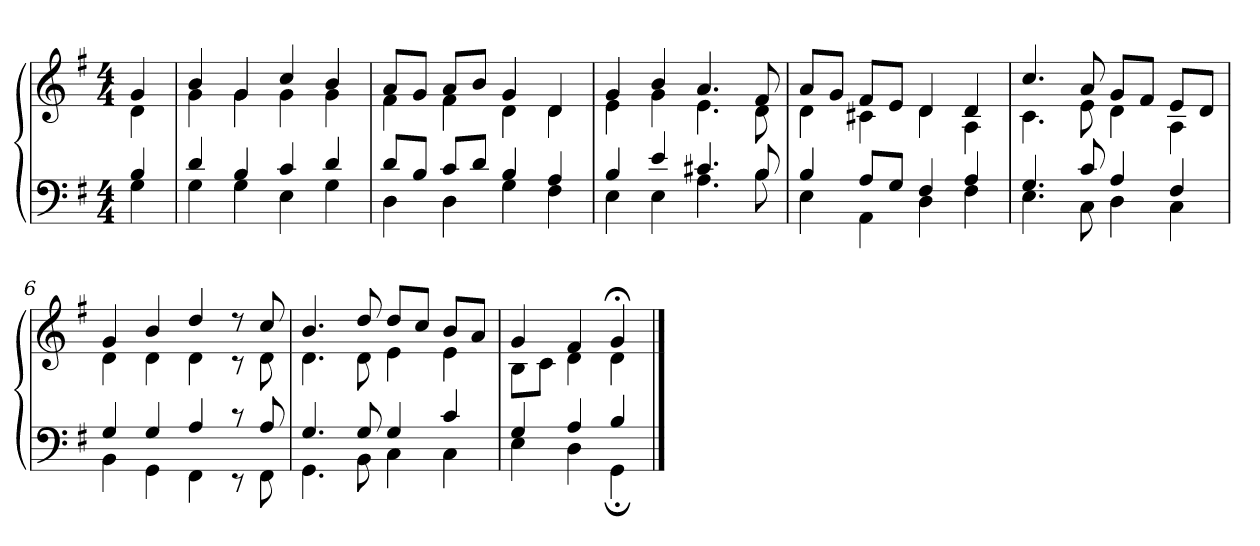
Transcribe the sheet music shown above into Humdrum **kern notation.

**kern	**kern
*part1	*part1
*staff2	*staff1
*clefF4	*clefG2
*k[f#]	*k[f#]
*G:	*G:
*M4/4	*M4/4
=	=
*^	*^
4B	4G	4g	4d
=1	=1	=1	=1
4d	4G	4b	4g
4B	4G	4g	4g
4c	4E	4cc	4g
4d	4G	4b	4g
=2	=2	=2	=2
8dL	4D	8aL	4f#
8BJ	.	8gJ	.
8cL	4D	8aL	4f#
8dJ	.	8bJ	.
4B	4G	4g	4d
4A	4F#	4d	4d
=3	=3	=3	=3
4B	4E	4g	4e
4e	4E	4b	4g
4.c#X	4.A	4.a	4.e
8B	8B	8f#	8d
=4	=4	=4	=4
4B	4E	8aL	4d
.	.	8gJ	.
8AL	4AA	8f#L	4c#X
8GJ	.	8eJ	.
4F#	4D	4d	4d
4A	4F#	4d	4A
=5	=5	=5	=5
4.G	4.E	4.cc	4.c
8c	8C	8a	8e
4A	4D	8gL	4d
.	.	8f#J	.
4F#	4C	8eL	4A
.	.	8dJ	.
=6	=6	=6	=6
4G	4BB	4g	4d
4G	4GG	4b	4d
4A	4FF#	4dd	4d
8r	8r	8r	8r
8A	8FF#	8cc	8d
=7	=7	=7	=7
4.G	4.GG	4.b	4.d
8G	8BB	8dd	8d
4G	4C	8ddL	4e
.	.	8ccJ	.
4c	4C	8bL	4e
.	.	8aJ	.
=8	=8	=8	=8
4G	4E	4g	8BL
.	.	.	8cJ
4A	4D	4f#	4d
4B	4GG;	4g;<	4d
*v	*v	*	*
*	*v	*v
==	==
*-	*-
